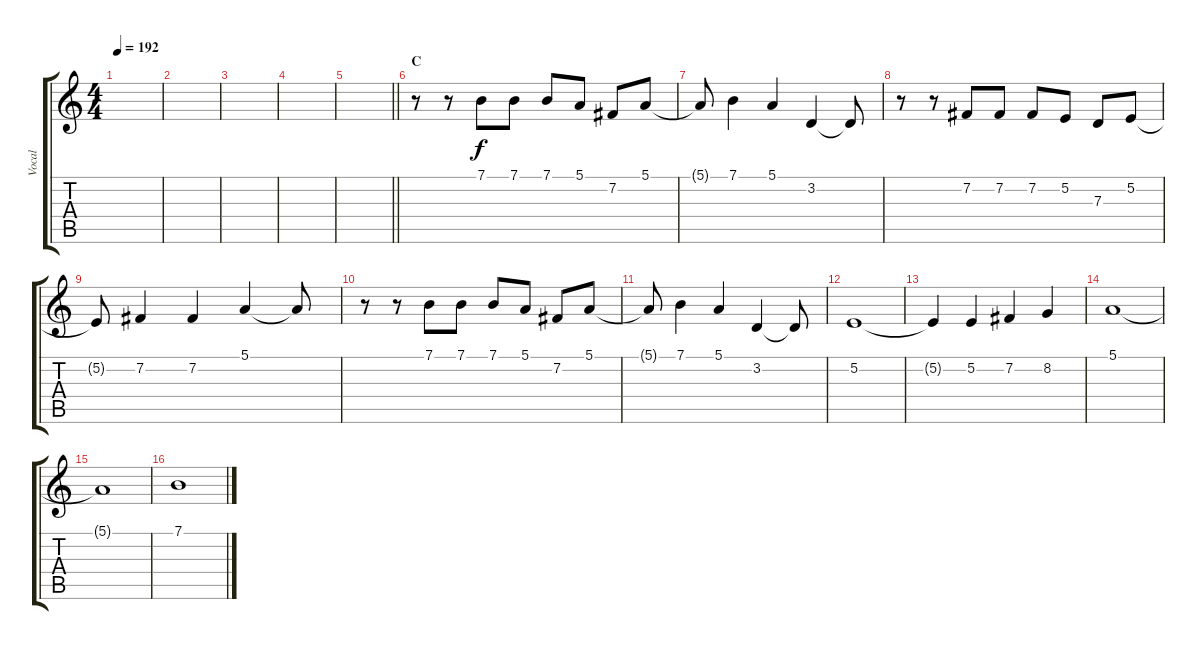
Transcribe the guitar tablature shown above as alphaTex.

\track ("Vocal" "Vocal") {instrument flute}
\staff {score tabs}
\tuning (E4 B3 G3 D3 A2 E2) {hide}
\ts (4 4)
\tempo 192
\clef g2
\ks c
|
|
|
|
\barLineRight lightlight
|
\section ("" "C")
r.8 r.8 7.1.8 7.1.8 7.1.8 5.1.8 7.2.8 5.1.8 |
5.1{t}.8 7.1.4 5.1.4 3.2.4 3.2{t}.8 |
r.8 r.8 7.2.8 7.2.8 7.2.8 5.2.8 7.3.8 5.2.8 |
5.2{t}.8 7.2.4 7.2.4 5.1.4 5.1{t}.8 |
r.8 r.8 7.1.8 7.1.8 7.1.8 5.1.8 7.2.8 5.1.8 |
5.1{t}.8 7.1.4 5.1.4 3.2.4 3.2{t}.8 |
5.2.1 |
5.2{t}.4 5.2.4 7.2.4 8.2.4 |
5.1.1 |
5.1{t}.1 |
7.1.1
